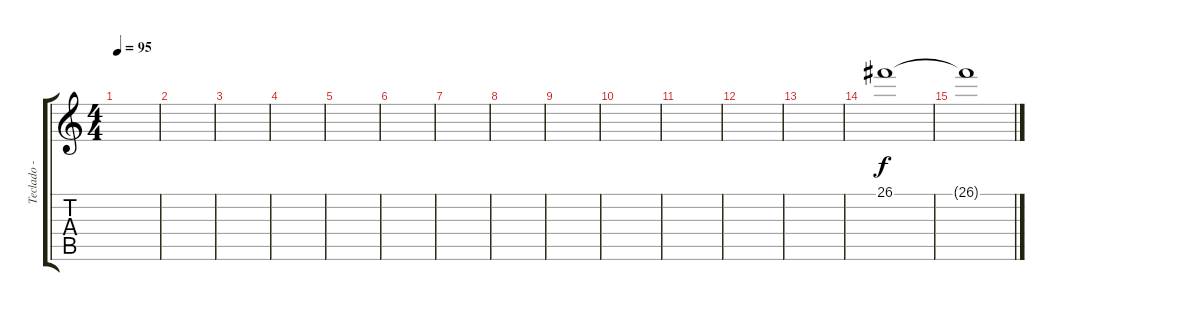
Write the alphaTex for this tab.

\track ("Teclado - Billy Preston" "Teclado - ") {instrument voiceoohs}
\staff {score tabs}
\tuning (E4 B3 G3 D3 A2 E2) {hide}
\ts (4 4)
\tempo 95
\clef g2
\ks c
|
|
|
|
|
|
|
|
|
|
|
|
|
26.1.1 |
26.1{t}.1
